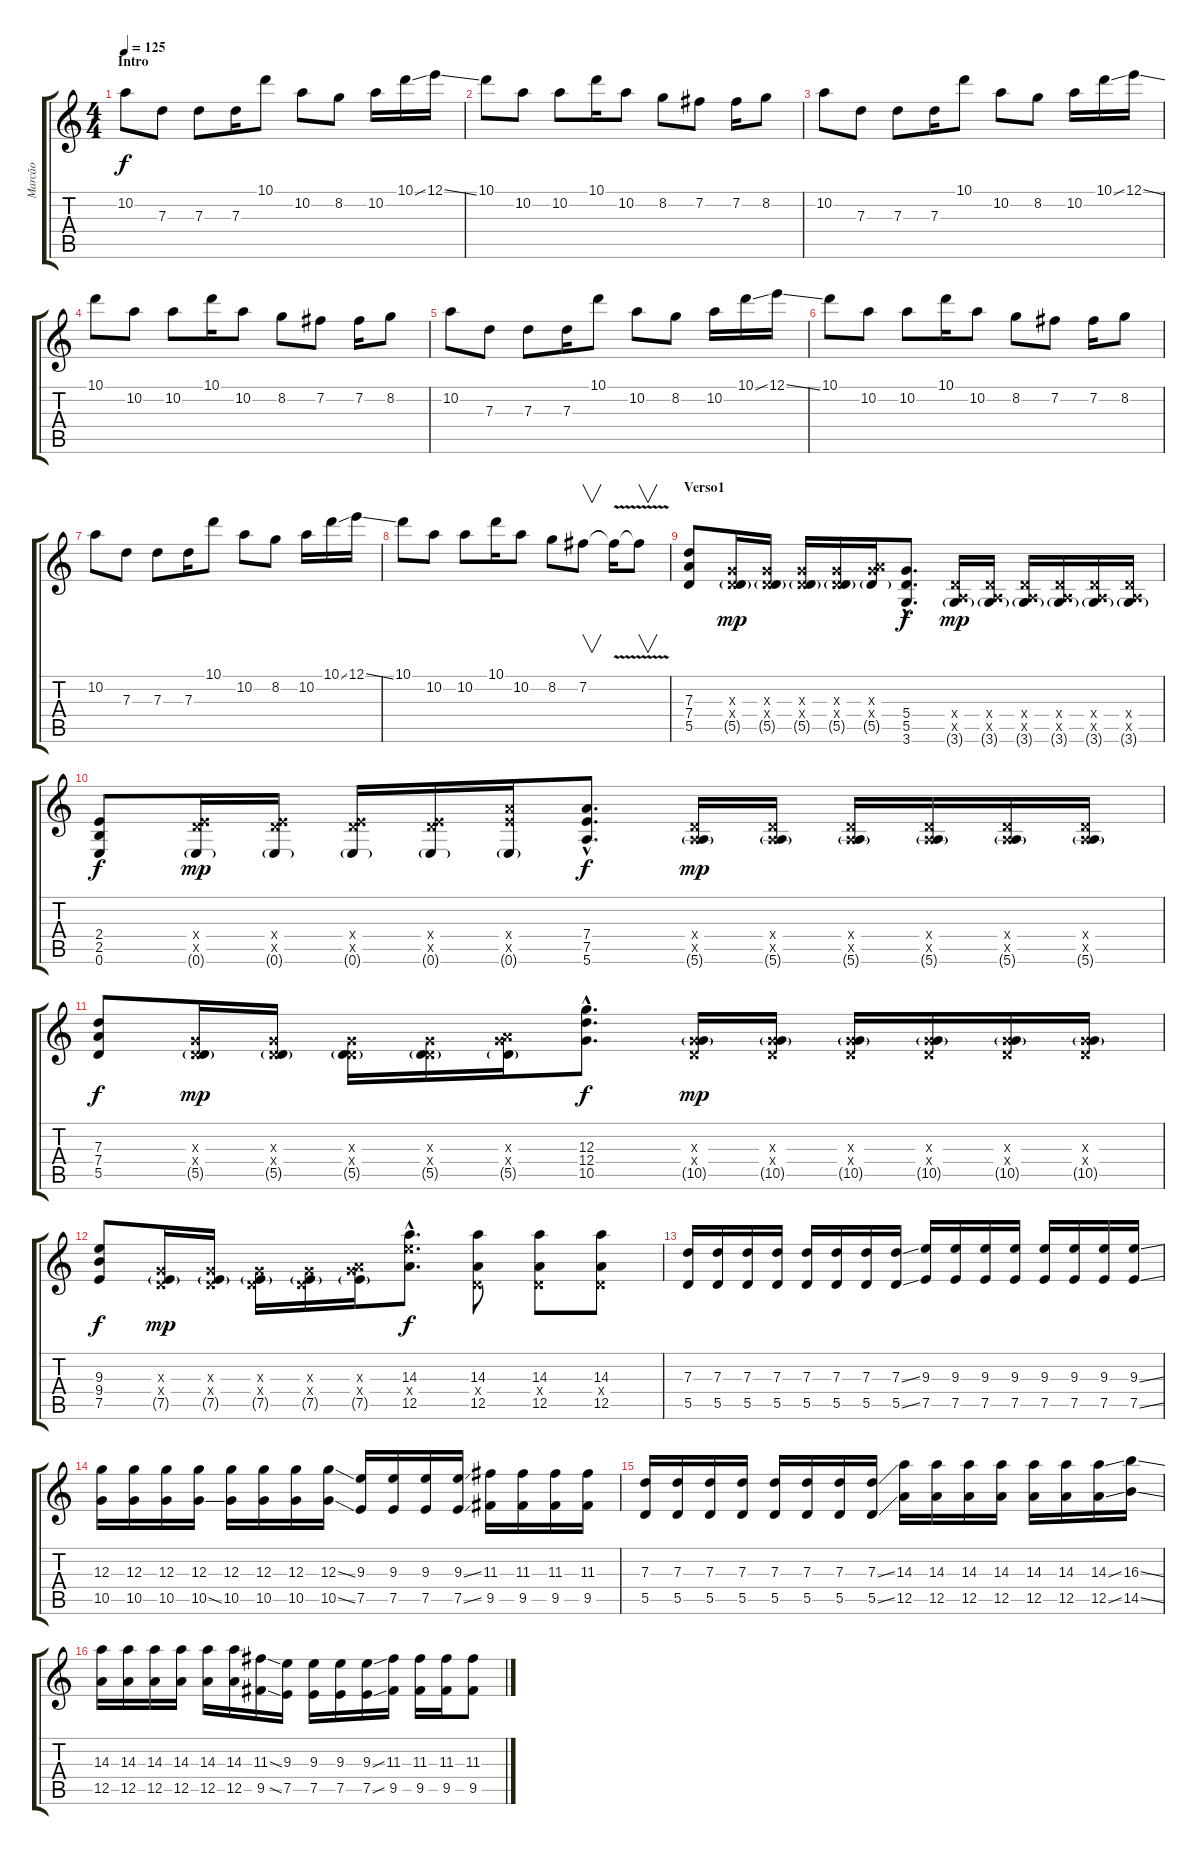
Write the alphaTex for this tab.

\track ("Marcão" "Marcão") {instrument overdrivenguitar}
\staff {score tabs}
\tuning (E4 B3 G3 D3 A2 E2) {hide}
\ts (4 4)
\section ("" "Intro")
\tempo 125
\clef g2
\ks c
10.2.8{dy f instrument overdrivenguitar} 7.3.8 7.3.8 7.3.16 10.1.8 10.2.8 8.2.8 10.2.16 10.1{ss}.16 12.1{ss}.16 |
10.1.8 10.2.8 10.2.8 10.1.16 10.2.8 8.2.8 7.2.8 7.2.16 8.2.8 |
10.2.8 7.3.8 7.3.8 7.3.16 10.1.8 10.2.8 8.2.8 10.2.16 10.1{ss}.16 12.1{ss}.16 |
10.1.8 10.2.8 10.2.8 10.1.16 10.2.8 8.2.8 7.2.8 7.2.16 8.2.8 |
10.2.8 7.3.8 7.3.8 7.3.16 10.1.8 10.2.8 8.2.8 10.2.16 10.1{ss}.16 12.1{ss}.16 |
10.1.8 10.2.8 10.2.8 10.1.16 10.2.8 8.2.8 7.2.8 7.2.16 8.2.8 |
10.2.8 7.3.8 7.3.8 7.3.16 10.1.8 10.2.8 8.2.8 10.2.16 10.1{ss}.16 12.1{ss}.16 |
10.1.8 10.2.8 10.2.8 10.1.16 10.2.8 8.2.8 7.2.8{v} 7.2{v t}.16 7.2{t}.8{v} |
\section ("" "Verso1")
(7.3 7.4 5.5).8 (0.3{x} 0.4{x} 5.5{g}).16{dy mp} (0.3{x} 0.4{x} 5.5{g}).16 (0.3{x} 0.4{x} 5.5{g}).16 (0.3{x} 0.4{x} 5.5{g}).16 (0.3{x} 7.4{x} 5.5{g}).16 (5.4{hac} 5.5{hac} 3.6{hac}).8{d dy f} (0.4{x} 0.5{x} 3.6{g}).16{dy mp} (0.4{x} 0.5{x} 3.6{g}).16 (0.4{x} 0.5{x} 3.6{g}).16 (0.4{x} 0.5{x} 3.6{g}).16 (0.4{x} 0.5{x} 3.6{g}).16 (0.4{x} 0.5{x} 3.6{g}).16 |
(2.4 2.5 0.6).8{dy f} (0.4{x} 7.5{x} 0.6{g}).16{dy mp} (0.4{x} 7.5{x} 0.6{g}).16 (0.4{x} 7.5{x} 0.6{g}).16 (0.4{x} 7.5{x} 0.6{g}).16 (7.4{x} 7.5{x} 0.6{g}).16 (7.4{hac} 7.5{hac} 5.6{hac}).8{d dy f} (0.4{x} 0.5{x} 5.6{g}).16{dy mp} (0.4{x} 0.5{x} 5.6{g}).16 (0.4{x} 0.5{x} 5.6{g}).16 (0.4{x} 0.5{x} 5.6{g}).16 (0.4{x} 0.5{x} 5.6{g}).16 (0.4{x} 0.5{x} 5.6{g}).16 |
(7.3 7.4 5.5).8{dy f} (0.3{x} 0.4{x} 5.5{g}).16{dy mp} (0.3{x} 0.4{x} 5.5{g}).16 (0.3{x} 0.4{x} 5.5{g}).16 (0.3{x} 0.4{x} 5.5{g}).16 (0.3{x} 7.4{x} 5.5{g}).16 (12.3{hac} 12.4{hac} 10.5{hac}).8{d dy f} (0.3{x} 0.4{x} 10.5{g}).16{dy mp} (0.3{x} 0.4{x} 10.5{g}).16 (0.3{x} 0.4{x} 10.5{g}).16 (0.3{x} 0.4{x} 10.5{g}).16 (0.3{x} 0.4{x} 10.5{g}).16 (0.3{x} 0.4{x} 10.5{g}).16 |
(9.3 9.4 7.5).8{dy f} (0.3{x} 0.4{x} 7.5{g}).16{dy mp} (0.3{x} 0.4{x} 7.5{g}).16 (0.3{x} 0.4{x} 7.5{g}).16 (0.3{x} 0.4{x} 7.5{g}).16 (0.3{x} 7.4{x} 7.5{g}).16 (14.3{hac} 14.4{hac x} 12.5{hac}).8{d dy f} (14.3 0.4{x} 12.5).8 (14.3 0.4{x} 12.5).8 (14.3 0.4{x} 12.5).8 |
(7.3 5.5).16 (7.3 5.5).16 (7.3 5.5).16 (7.3 5.5).16 (7.3 5.5).16 (7.3 5.5).16 (7.3 5.5).16 (7.3{ss} 5.5{ss}).16 (9.3 7.5).16 (9.3 7.5).16 (9.3 7.5).16 (9.3 7.5).16 (9.3 7.5).16 (9.3 7.5).16 (9.3 7.5).16 (9.3{ss} 7.5{ss}).16 |
(12.3 10.5).16 (12.3 10.5).16 (12.3 10.5).16 (12.3 10.5{ss}).16 (12.3 10.5).16 (12.3 10.5).16 (12.3 10.5).16 (12.3{ss} 10.5{ss}).16 (9.3 7.5).16 (9.3 7.5).16 (9.3 7.5).16 (9.3{ss} 7.5{ss}).16 (11.3 9.5).16 (11.3 9.5).16 (11.3 9.5).16 (11.3 9.5).16 |
(7.3 5.5).16 (7.3 5.5).16 (7.3 5.5).16 (7.3 5.5).16 (7.3 5.5).16 (7.3 5.5).16 (7.3 5.5).16 (7.3{ss} 5.5{ss}).16 (14.3 12.5).16 (14.3 12.5).16 (14.3 12.5).16 (14.3 12.5).16 (14.3 12.5).16 (14.3 12.5).16 (14.3{ss} 12.5{ss}).16 (16.3{ss} 14.5{ss}).16 |
(14.3 12.5).16 (14.3 12.5).16 (14.3 12.5).16 (14.3 12.5).16 (14.3 12.5).16 (14.3 12.5).16 (11.3{ss} 9.5{ss}).16 (9.3 7.5).16 (9.3 7.5).16 (9.3 7.5).16 (9.3{ss} 7.5{ss}).16 (11.3 9.5).16 (11.3 9.5).16 (11.3 9.5).16 (11.3 9.5).8
